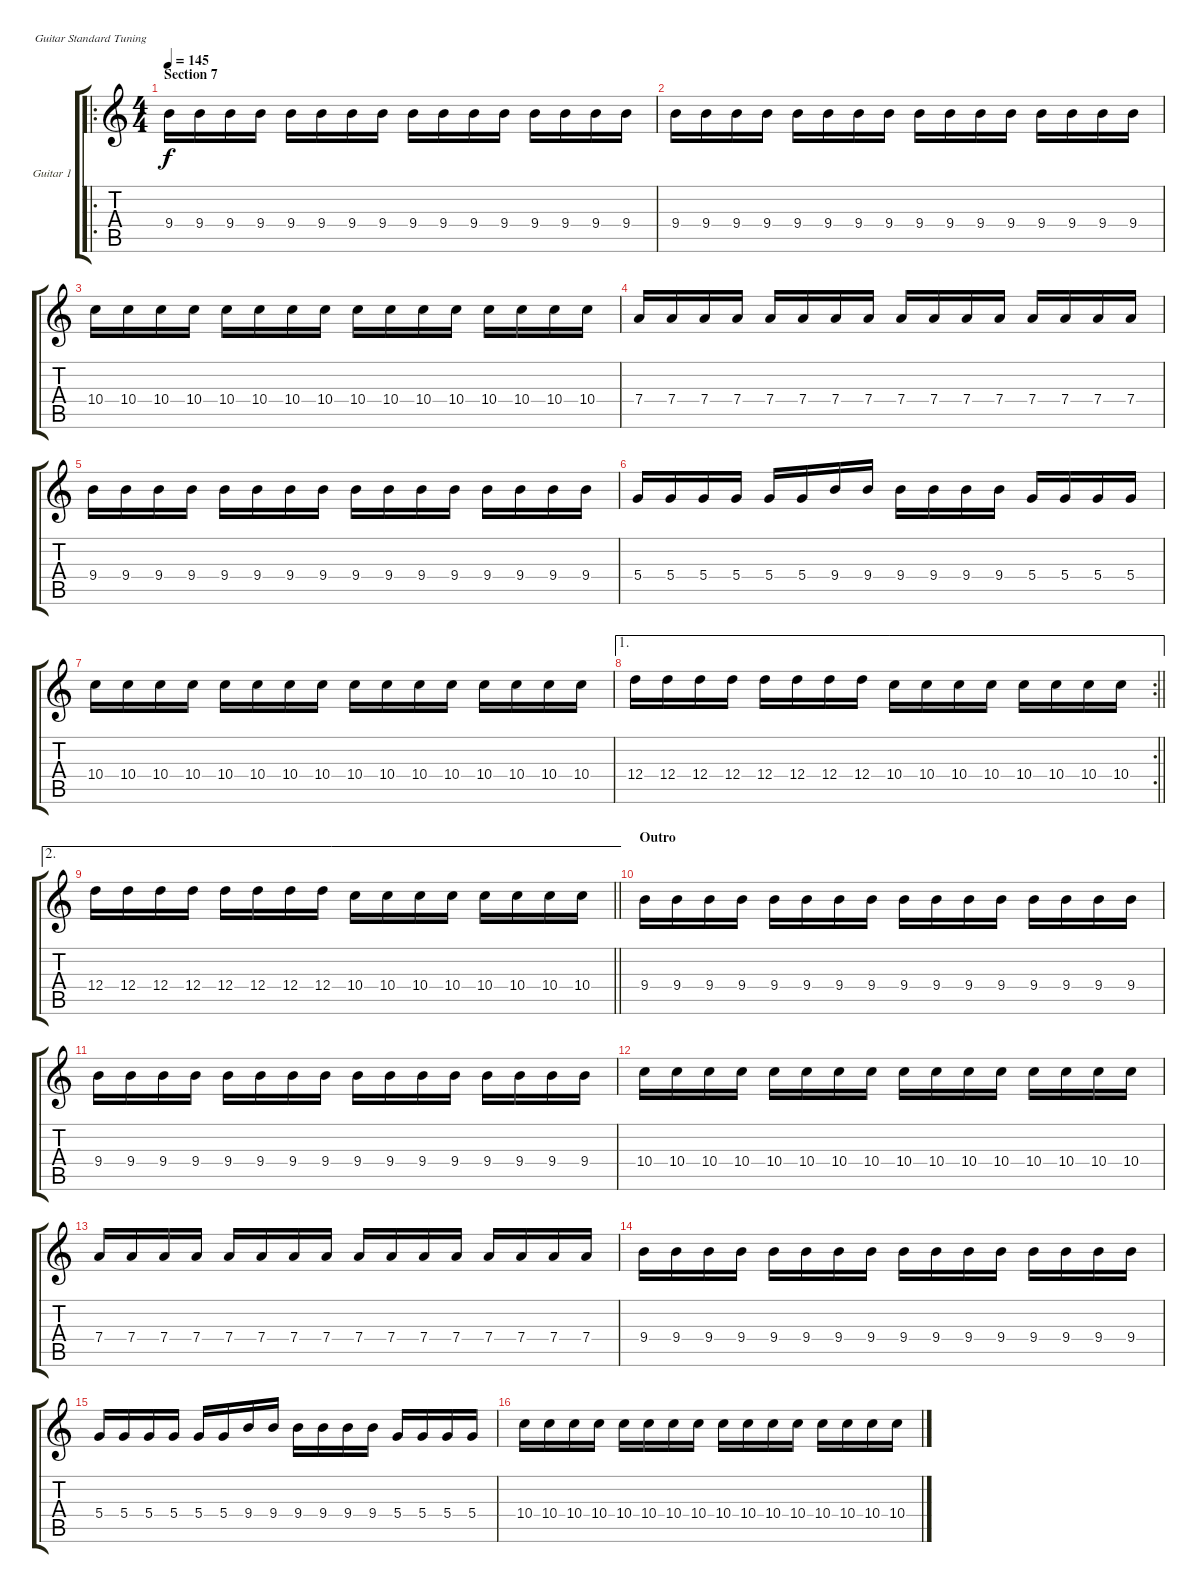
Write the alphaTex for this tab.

\defaultSystemsLayout 4
\bracketExtendMode groupsimilarinstruments
\firstSystemTrackNameOrientation horizontal
\otherSystemsTrackNameOrientation horizontal
\track ("Guitar 1" "Guitar 1") {instrument distortionguitar}
\staff {score tabs}
\tuning (E4 B3 G3 D3 A2 E2)
\ro
\ts (4 4)
\section ("" "Section 7")
\tempo 145
\clef g2
\scale
0.333333
\ks c
9.4.16{dy f} 9.4.16 9.4.16 9.4.16 9.4.16 9.4.16 9.4.16 9.4.16 9.4.16 9.4.16 9.4.16 9.4.16 9.4.16 9.4.16 9.4.16 9.4.16 |
\scale
0.333333 9.4.16 9.4.16 9.4.16 9.4.16 9.4.16 9.4.16 9.4.16 9.4.16 9.4.16 9.4.16 9.4.16 9.4.16 9.4.16 9.4.16 9.4.16 9.4.16 |
\scale
0.333333 10.4.16 10.4.16 10.4.16 10.4.16 10.4.16 10.4.16 10.4.16 10.4.16 10.4.16 10.4.16 10.4.16 10.4.16 10.4.16 10.4.16 10.4.16 10.4.16 |
\scale
0.333333 7.4.16 7.4.16 7.4.16 7.4.16 7.4.16 7.4.16 7.4.16 7.4.16 7.4.16 7.4.16 7.4.16 7.4.16 7.4.16 7.4.16 7.4.16 7.4.16 |
\scale
0.333333 9.4.16 9.4.16 9.4.16 9.4.16 9.4.16 9.4.16 9.4.16 9.4.16 9.4.16 9.4.16 9.4.16 9.4.16 9.4.16 9.4.16 9.4.16 9.4.16 |
\scale
0.333333 5.4.16 5.4.16 5.4.16 5.4.16 5.4.16 5.4.16 9.4.16 9.4.16 9.4.16 9.4.16 9.4.16 9.4.16 5.4.16 5.4.16 5.4.16 5.4.16 |
\scale
0.333333 10.4.16 10.4.16 10.4.16 10.4.16 10.4.16 10.4.16 10.4.16 10.4.16 10.4.16 10.4.16 10.4.16 10.4.16 10.4.16 10.4.16 10.4.16 10.4.16 |
\ae 1
\rc 2
\scale
0.333333
\barLineRight lightlight
12.4.16 12.4.16 12.4.16 12.4.16 12.4.16 12.4.16 12.4.16 12.4.16 10.4.16 10.4.16 10.4.16 10.4.16 10.4.16 10.4.16 10.4.16 10.4.16 |
\ae 2
\barLineRight lightlight
12.4.16 12.4.16 12.4.16 12.4.16 12.4.16 12.4.16 12.4.16 12.4.16 10.4.16 10.4.16 10.4.16 10.4.16 10.4.16 10.4.16 10.4.16 10.4.16 |
\section ("" "Outro")
\scale
0.333333 9.4.16 9.4.16 9.4.16 9.4.16 9.4.16 9.4.16 9.4.16 9.4.16 9.4.16 9.4.16 9.4.16 9.4.16 9.4.16 9.4.16 9.4.16 9.4.16 |
\scale
0.333333 9.4.16 9.4.16 9.4.16 9.4.16 9.4.16 9.4.16 9.4.16 9.4.16 9.4.16 9.4.16 9.4.16 9.4.16 9.4.16 9.4.16 9.4.16 9.4.16 |
\scale
0.333333 10.4.16 10.4.16 10.4.16 10.4.16 10.4.16 10.4.16 10.4.16 10.4.16 10.4.16 10.4.16 10.4.16 10.4.16 10.4.16 10.4.16 10.4.16 10.4.16 |
\scale
0.333333 7.4.16 7.4.16 7.4.16 7.4.16 7.4.16 7.4.16 7.4.16 7.4.16 7.4.16 7.4.16 7.4.16 7.4.16 7.4.16 7.4.16 7.4.16 7.4.16 |
\scale
0.333333 9.4.16 9.4.16 9.4.16 9.4.16 9.4.16 9.4.16 9.4.16 9.4.16 9.4.16 9.4.16 9.4.16 9.4.16 9.4.16 9.4.16 9.4.16 9.4.16 |
\scale
0.333333 5.4.16 5.4.16 5.4.16 5.4.16 5.4.16 5.4.16 9.4.16 9.4.16 9.4.16 9.4.16 9.4.16 9.4.16 5.4.16 5.4.16 5.4.16 5.4.16 |
\scale
0.333333 10.4.16 10.4.16 10.4.16 10.4.16 10.4.16 10.4.16 10.4.16 10.4.16 10.4.16 10.4.16 10.4.16 10.4.16 10.4.16 10.4.16 10.4.16 10.4.16
